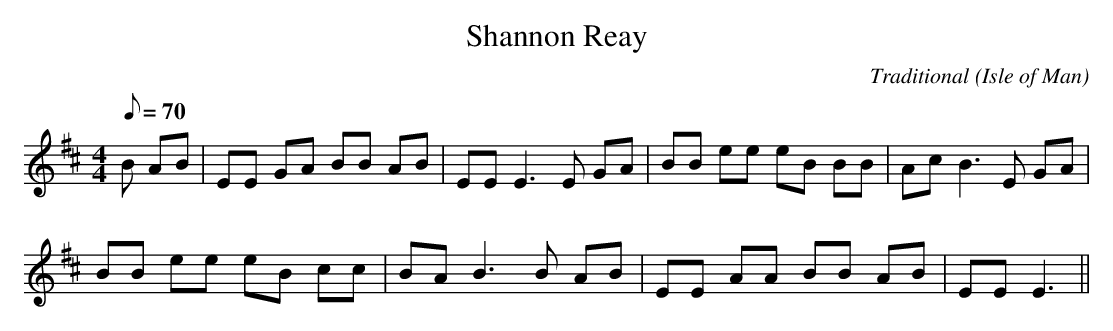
X:1
T:Shannon Reay
C:Traditional
O:Isle of Man
M:4/4
L:1/8
Q:70
K:D
B AB|EE GA BB AB|EE E3E GA|BB ee eB BB|Ac B3E GA|
BB ee eB cc|BA B3B AB|EE AA BB AB|EE E3||
